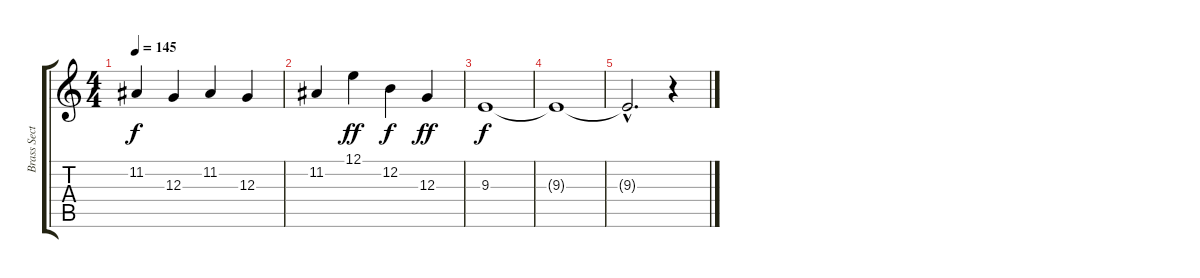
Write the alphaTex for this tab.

\track ("Brass Section" "Brass Sect") {instrument synthbrass1}
\staff {score tabs}
\tuning (E4 B3 G3 D3 A2 E2) {hide}
\ts (4 4)
\tempo 145
\clef g2
\ks c
11.2.4{dy f} 12.3.4 11.2.4 12.3.4 |
11.2.4 12.1.4{dy ff} 12.2.4{dy f} 12.3.4{dy ff} |
9.3.1{dy f} |
9.3{t}.1 |
9.3{hac t}.2{d} r.4
